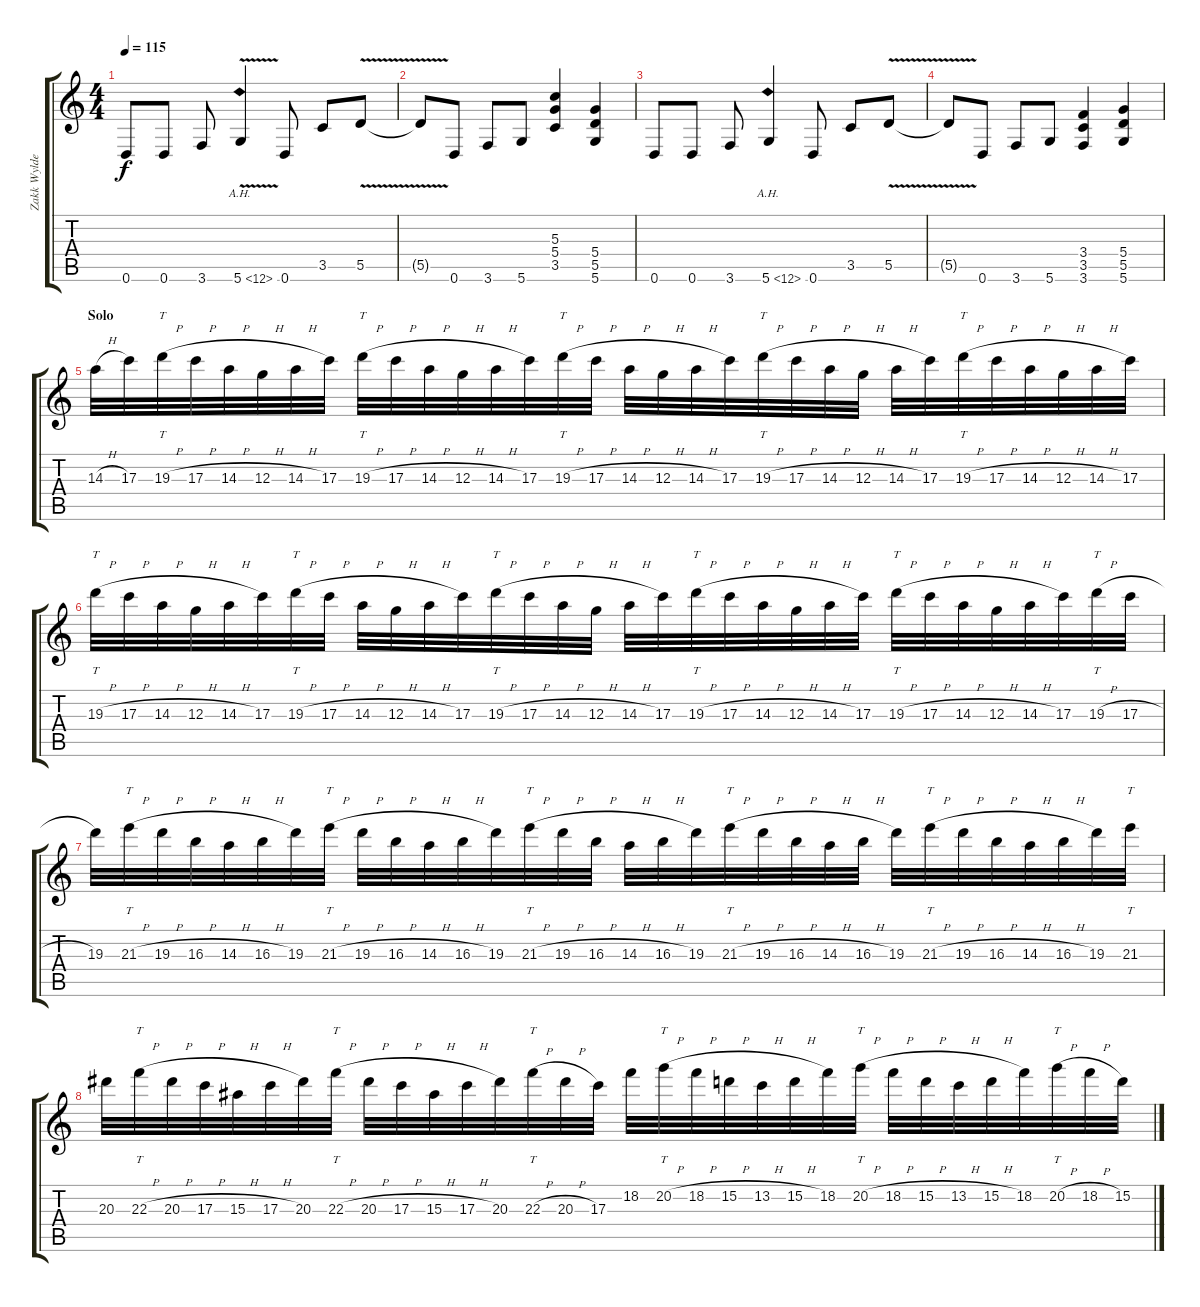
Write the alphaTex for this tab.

\track ("Zakk Wylde" "Zakk Wylde") {instrument distortionguitar}
\staff {score tabs}
\tuning (E4 B3 G3 D3 A2 D2) {hide}
\ts (4 4)
\tempo 115
\clef g2
\ks c
0.6.8{dy f} 0.6.8 3.6.8 5.6{ah 7 v}.4 0.6.8 3.5.8 5.5{v}.8 |
5.5{t}.8 0.6.8 3.6.8 5.6.8 (5.3 5.4 3.5).4 (5.4 5.5 5.6).4 |
0.6.8 0.6.8 3.6.8 5.6{ah 7}.4 0.6.8 3.5.8 5.5{v}.8 |
5.5{t}.8 0.6.8 3.6.8 5.6.8 (3.4 3.5 3.6).4 (5.4 5.5 5.6).4 |
\section ("" "Solo")
14.3{h}.32 17.3.32 19.3{h}.32{tt} 17.3{h}.32 14.3{h}.32 12.3{h}.32 14.3{h}.32 17.3.32 19.3{h}.32{tt} 17.3{h}.32 14.3{h}.32 12.3{h}.32 14.3{h}.32 17.3.32 19.3{h}.32{tt} 17.3{h}.32 14.3{h}.32 12.3{h}.32 14.3{h}.32 17.3.32 19.3{h}.32{tt} 17.3{h}.32 14.3{h}.32 12.3{h}.32 14.3{h}.32 17.3.32 19.3{h}.32{tt} 17.3{h}.32 14.3{h}.32 12.3{h}.32 14.3{h}.32 17.3.32 |
19.3{h}.32{tt} 17.3{h}.32 14.3{h}.32 12.3{h}.32 14.3{h}.32 17.3.32 19.3{h}.32{tt} 17.3{h}.32 14.3{h}.32 12.3{h}.32 14.3{h}.32 17.3.32 19.3{h}.32{tt} 17.3{h}.32 14.3{h}.32 12.3{h}.32 14.3{h}.32 17.3.32 19.3{h}.32{tt} 17.3{h}.32 14.3{h}.32 12.3{h}.32 14.3{h}.32 17.3.32 19.3{h}.32{tt} 17.3{h}.32 14.3{h}.32 12.3{h}.32 14.3{h}.32 17.3.32 19.3{h}.32{tt} 17.3{h}.32 |
19.3.32 21.3{h}.32{tt} 19.3{h}.32 16.3{h}.32 14.3{h}.32 16.3{h}.32 19.3.32 21.3{h}.32{tt} 19.3{h}.32 16.3{h}.32 14.3{h}.32 16.3{h}.32 19.3.32 21.3{h}.32{tt} 19.3{h}.32 16.3{h}.32 14.3{h}.32 16.3{h}.32 19.3.32 21.3{h}.32{tt} 19.3{h}.32 16.3{h}.32 14.3{h}.32 16.3{h}.32 19.3.32 21.3{h}.32{tt} 19.3{h}.32 16.3{h}.32 14.3{h}.32 16.3{h}.32 19.3.32 21.3.32{tt} |
20.3.32 22.3{h}.32{tt} 20.3{h}.32 17.3{h}.32 15.3{h}.32 17.3{h}.32 20.3.32 22.3{h}.32{tt} 20.3{h}.32 17.3{h}.32 15.3{h}.32 17.3{h}.32 20.3.32 22.3{h}.32{tt} 20.3{h}.32 17.3.32 18.2.32 20.2{h}.32{tt} 18.2{h}.32 15.2{h}.32 13.2{h}.32 15.2{h}.32 18.2.32 20.2{h}.32{tt} 18.2{h}.32 15.2{h}.32 13.2{h}.32 15.2{h}.32 18.2.32 20.2{h}.32{tt} 18.2{h}.32 15.2.32
